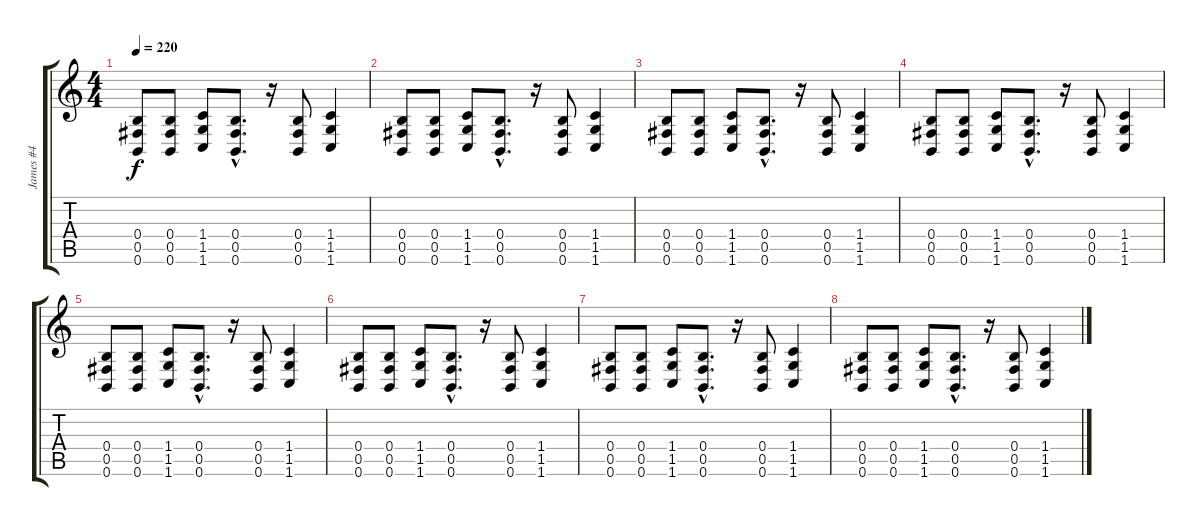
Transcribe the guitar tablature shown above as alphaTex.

\track ("James #4" "James #4") {instrument distortionguitar}
\staff {score tabs}
\tuning (Db4 Ab3 E3 B2 Gb2 B1) {hide}
\ts (4 4)
\tempo 220
\clef g2
\ks c
(0.4 0.5 0.6).8{dy f} (0.4 0.5 0.6).8 (1.4 1.5 1.6).8 (0.4{hac} 0.5{hac} 0.6{hac}).8{d} r.16 (0.4 0.5 0.6).8 (1.4 1.5 1.6).4 |
(0.4 0.5 0.6).8 (0.4 0.5 0.6).8 (1.4 1.5 1.6).8 (0.4{hac} 0.5{hac} 0.6{hac}).8{d} r.16 (0.4 0.5 0.6).8 (1.4 1.5 1.6).4 |
(0.4 0.5 0.6).8 (0.4 0.5 0.6).8 (1.4 1.5 1.6).8 (0.4{hac} 0.5{hac} 0.6{hac}).8{d} r.16 (0.4 0.5 0.6).8 (1.4 1.5 1.6).4 |
(0.4 0.5 0.6).8 (0.4 0.5 0.6).8 (1.4 1.5 1.6).8 (0.4{hac} 0.5{hac} 0.6{hac}).8{d} r.16 (0.4 0.5 0.6).8 (1.4 1.5 1.6).4 |
(0.4 0.5 0.6).8 (0.4 0.5 0.6).8 (1.4 1.5 1.6).8 (0.4{hac} 0.5{hac} 0.6{hac}).8{d} r.16 (0.4 0.5 0.6).8 (1.4 1.5 1.6).4 |
(0.4 0.5 0.6).8 (0.4 0.5 0.6).8 (1.4 1.5 1.6).8 (0.4{hac} 0.5{hac} 0.6{hac}).8{d} r.16 (0.4 0.5 0.6).8 (1.4 1.5 1.6).4 |
(0.4 0.5 0.6).8 (0.4 0.5 0.6).8 (1.4 1.5 1.6).8 (0.4{hac} 0.5{hac} 0.6{hac}).8{d} r.16 (0.4 0.5 0.6).8 (1.4 1.5 1.6).4 |
(0.4 0.5 0.6).8 (0.4 0.5 0.6).8 (1.4 1.5 1.6).8 (0.4{hac} 0.5{hac} 0.6{hac}).8{d} r.16 (0.4 0.5 0.6).8 (1.4 1.5 1.6).4
